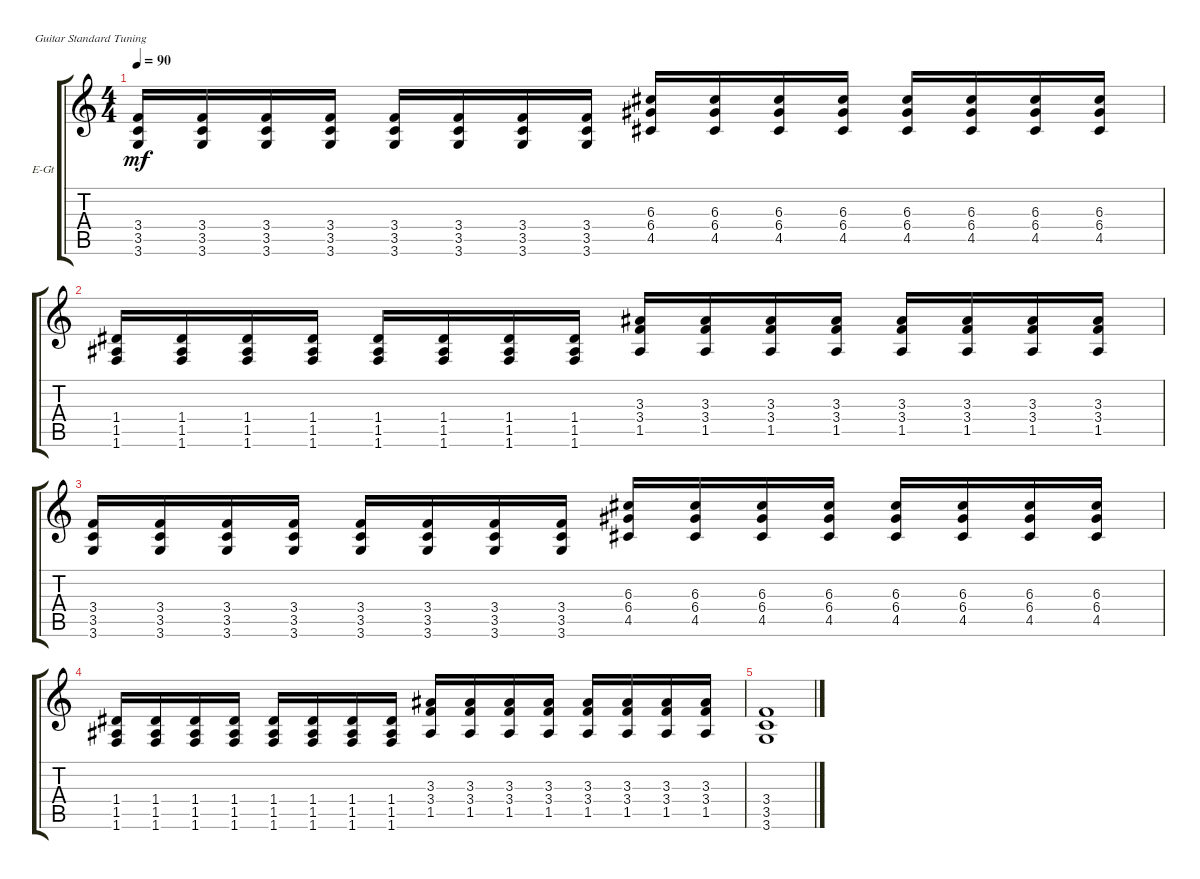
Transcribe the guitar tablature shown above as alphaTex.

\defaultSystemsLayout 4
\bracketExtendMode groupsimilarinstruments
\firstSystemTrackNameOrientation horizontal
\otherSystemsTrackNameOrientation horizontal
\track ("Electric Guitar" "E-Gt") {instrument electricguitarclean}
\staff {score tabs}
\tuning (E4 B3 G3 D3 A2 E2)
\ts (4 4)
\tempo 90
\clef g2
\scale
0.333333
\ks c
(3.6 3.5 3.4).16{dy mf} (3.6 3.5 3.4).16 (3.6 3.5 3.4).16 (3.6 3.5 3.4).16 (3.5 3.6 3.4).16 (3.5 3.6 3.4).16 (3.5 3.6 3.4).16 (3.5 3.6 3.4).16 (4.5 6.4 6.3).16 (4.5 6.4 6.3).16 (4.5 6.4 6.3).16 (4.5 6.4 6.3).16 (4.5 6.4 6.3).16 (4.5 6.4 6.3).16 (4.5 6.4 6.3).16 (4.5 6.4 6.3).16 |
(1.6 1.5 1.4).16 (1.6 1.5 1.4).16 (1.6 1.5 1.4).16 (1.6 1.5 1.4).16 (1.6 1.5 1.4).16 (1.6 1.5 1.4).16 (1.6 1.5 1.4).16 (1.6 1.5 1.4).16 (1.5 3.4 3.3).16 (1.5 3.4 3.3).16 (1.5 3.4 3.3).16 (1.5 3.4 3.3).16 (1.5 3.4 3.3).16 (1.5 3.4 3.3).16 (1.5 3.4 3.3).16 (1.5 3.4 3.3).16 |
\scale
0.333333 (3.6 3.5 3.4).16 (3.6 3.5 3.4).16 (3.6 3.5 3.4).16 (3.6 3.5 3.4).16 (3.5 3.6 3.4).16 (3.5 3.6 3.4).16 (3.5 3.6 3.4).16 (3.5 3.6 3.4).16 (4.5 6.4 6.3).16 (4.5 6.4 6.3).16 (4.5 6.4 6.3).16 (4.5 6.4 6.3).16 (4.5 6.4 6.3).16 (4.5 6.4 6.3).16 (4.5 6.4 6.3).16 (4.5 6.4 6.3).16 |
(1.6 1.5 1.4).16 (1.6 1.5 1.4).16 (1.6 1.5 1.4).16 (1.6 1.5 1.4).16 (1.6 1.5 1.4).16 (1.6 1.5 1.4).16 (1.6 1.5 1.4).16 (1.6 1.5 1.4).16 (1.5 3.4 3.3).16 (1.5 3.4 3.3).16 (1.5 3.4 3.3).16 (1.5 3.4 3.3).16 (1.5 3.4 3.3).16 (1.5 3.4 3.3).16 (1.5 3.4 3.3).16 (1.5 3.4 3.3).16 |
\scale
0.333333 (3.6 3.5 3.4).1
